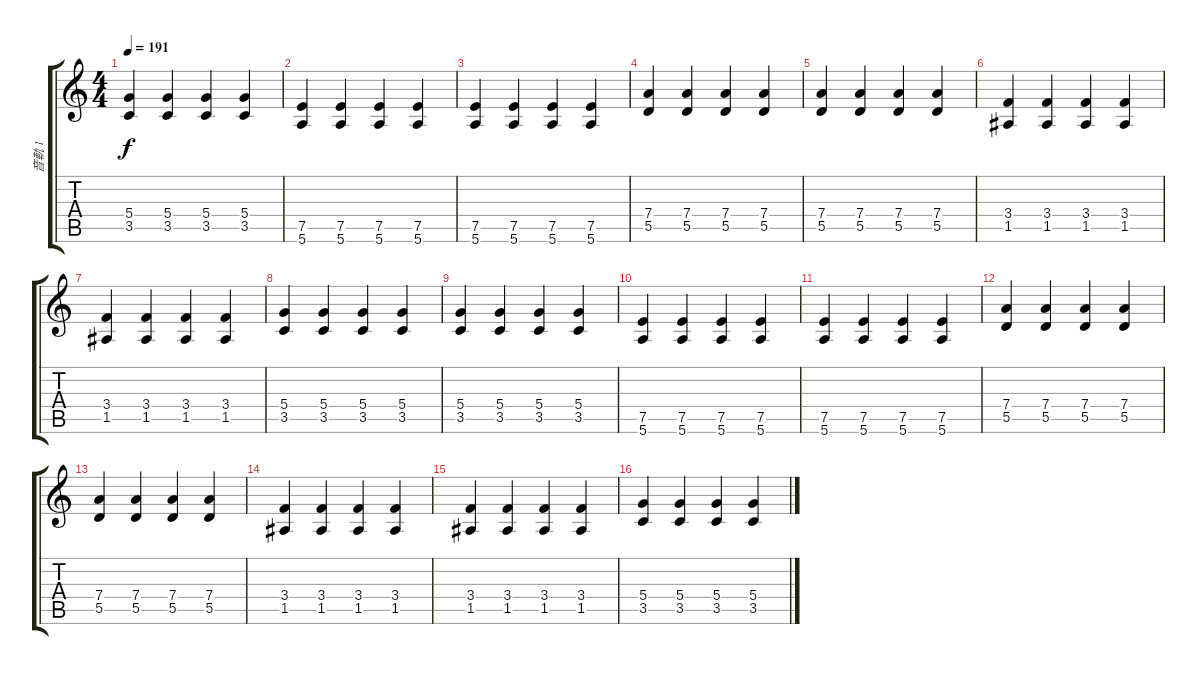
\track ("音軌 1" "音軌 1") {instrument electricguitarjazz}
\staff {score tabs}
\tuning (E4 B3 G3 D3 A2 E2) {hide}
\ts (4 4)
\tempo 191
\clef g2
\ks c
(5.4 3.5).4{dy f} (5.4 3.5).4 (5.4 3.5).4 (5.4 3.5).4 |
(7.5 5.6).4 (7.5 5.6).4 (7.5 5.6).4 (7.5 5.6).4 |
(7.5 5.6).4 (7.5 5.6).4 (7.5 5.6).4 (7.5 5.6).4 |
(7.4 5.5).4 (7.4 5.5).4 (7.4 5.5).4 (7.4 5.5).4 |
(7.4 5.5).4 (7.4 5.5).4 (7.4 5.5).4 (7.4 5.5).4 |
(3.4 1.5).4 (3.4 1.5).4 (3.4 1.5).4 (3.4 1.5).4 |
(3.4 1.5).4 (3.4 1.5).4 (3.4 1.5).4 (3.4 1.5).4 |
(5.4 3.5).4 (5.4 3.5).4 (5.4 3.5).4 (5.4 3.5).4 |
(5.4 3.5).4 (5.4 3.5).4 (5.4 3.5).4 (5.4 3.5).4 |
(7.5 5.6).4 (7.5 5.6).4 (7.5 5.6).4 (7.5 5.6).4 |
(7.5 5.6).4 (7.5 5.6).4 (7.5 5.6).4 (7.5 5.6).4 |
(7.4 5.5).4 (7.4 5.5).4 (7.4 5.5).4 (7.4 5.5).4 |
(7.4 5.5).4 (7.4 5.5).4 (7.4 5.5).4 (7.4 5.5).4 |
(3.4 1.5).4 (3.4 1.5).4 (3.4 1.5).4 (3.4 1.5).4 |
(3.4 1.5).4 (3.4 1.5).4 (3.4 1.5).4 (3.4 1.5).4 |
(5.4 3.5).4 (5.4 3.5).4 (5.4 3.5).4 (5.4 3.5).4
